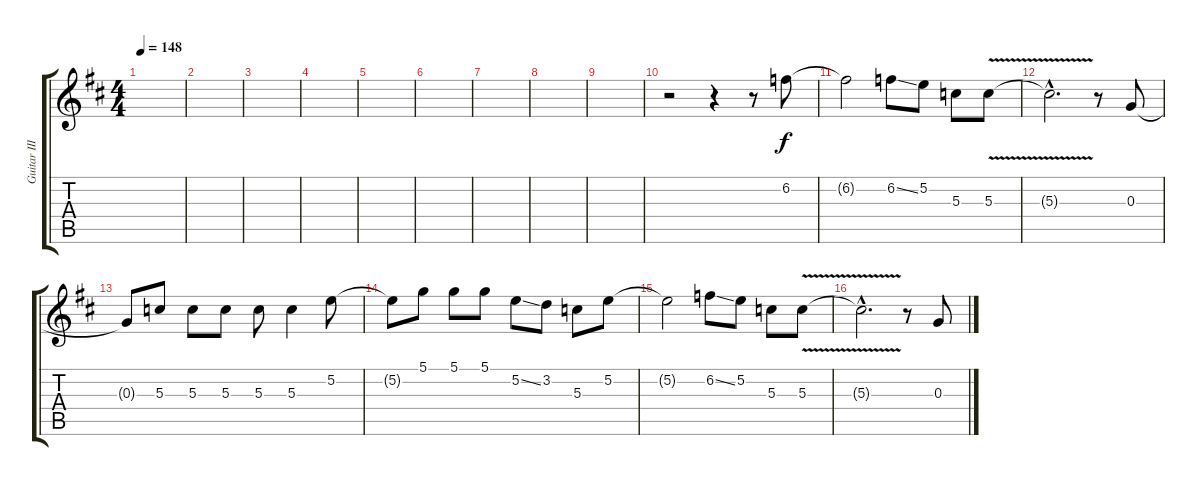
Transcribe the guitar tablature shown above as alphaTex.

\track ("Guitar III" "Guitar III") {instrument distortionguitar}
\staff {score tabs}
\tuning (D4 B3 G3 D3 B2 G2) {hide}
\ts (4 4)
\tempo 148
\clef g2
\ks d
|
|
|
|
|
|
|
|
|
r.2 r.4 r.8 6.2.8{dy f} |
6.2{t}.2 6.2{ss}.8 5.2.8 5.3.8 5.3{v}.8 |
5.3{hac t}.2{d} r.8 0.3.8 |
0.3{t}.8 5.3.8 5.3.8 5.3.8 5.3.8 5.3.4 5.2.8 |
5.2{t}.8 5.1.8 5.1.8 5.1.8 5.2{ss}.8 3.2.8 5.3.8 5.2.8 |
5.2{t}.2 6.2{ss}.8 5.2.8 5.3.8 5.3{v}.8 |
5.3{hac t}.2{d} r.8 0.3.8
